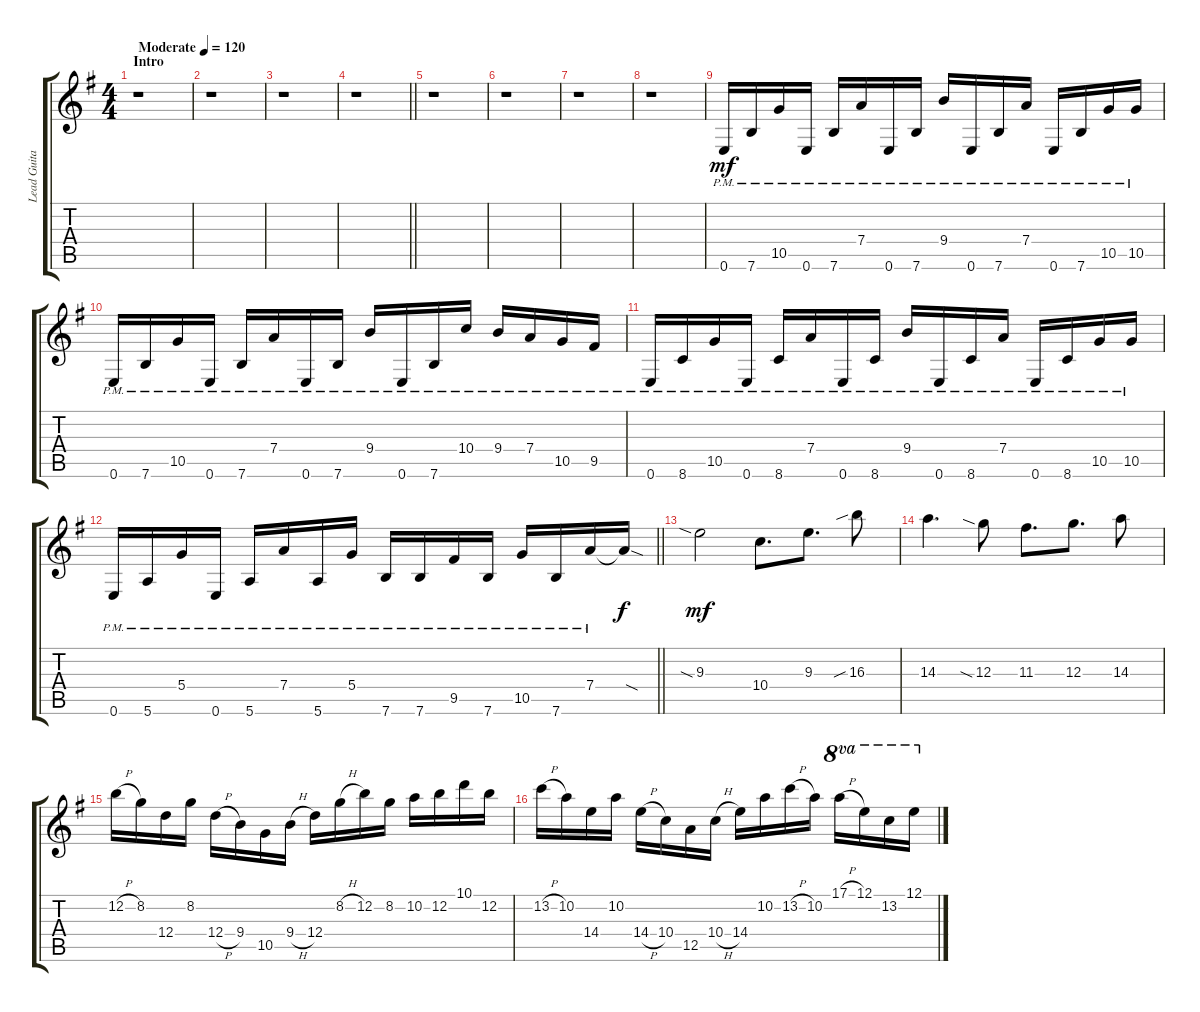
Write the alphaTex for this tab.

\track ("Lead Guitar A" "Lead Guita") {instrument distortionguitar}
\staff {score tabs}
\tuning (E4 B3 G3 D3 A2 E2) {hide}
\ts (4 4)
\section ("" "Intro")
\tempo (120 "Moderate")
\clef g2
\ks eminor
r.1{dy mf instrument distortionguitar} |
r.1 |
r.1 |
\barLineRight lightlight
r.1 |
\section ("" "")
r.1 |
r.1 |
r.1 |
r.1 |
0.6{pm}.16 7.6{pm}.16 10.5{pm}.16 0.6{pm}.16 7.6{pm}.16 7.4{pm}.16 0.6{pm}.16 7.6{pm}.16 9.4{pm}.16 0.6{pm}.16 7.6{pm}.16 7.4{pm}.16 0.6{pm}.16 7.6{pm}.16 10.5{pm}.16 10.5{pm}.16 |
0.6{pm}.16 7.6{pm}.16 10.5{pm}.16 0.6{pm}.16 7.6{pm}.16 7.4{pm}.16 0.6{pm}.16 7.6{pm}.16 9.4{pm}.16 0.6{pm}.16 7.6{pm}.16 10.4{pm}.16 9.4{pm}.16 7.4{pm}.16 10.5{pm}.16 9.5{pm}.16 |
0.6{pm}.16 8.6{pm}.16 10.5{pm}.16 0.6{pm}.16 8.6{pm}.16 7.4{pm}.16 0.6{pm}.16 8.6{pm}.16 9.4{pm}.16 0.6{pm}.16 8.6{pm}.16 7.4{pm}.16 0.6{pm}.16 8.6{pm}.16 10.5{pm}.16 10.5{pm}.16 |
\barLineRight lightlight
0.6{pm}.16 5.6{pm}.16 5.4{pm}.16 0.6{pm}.16 5.6{pm}.16 7.4{pm}.16 5.6{pm}.16 5.4{pm}.16 7.6{pm}.16 7.6{pm}.16 9.5{pm}.16 7.6{pm}.16 10.5{pm}.16 7.6{pm}.16 7.4{pm}.16 7.4{sod t}.16{dy f} |
\section ("" "")
9.3{sia}.2{dy mf} 10.4.8{d} 9.3.8{d} 16.3{sib}.8 |
14.3.4{d} 12.3{sia}.8 11.3.8{d} 12.3.8{d} 14.3.8 |
12.2{h}.16 8.2.16 12.4.16 8.2.16 12.4{h}.16 9.4.16 10.5.16 9.4{h}.16 12.4.16 8.2{h}.16 12.2.16 8.2.16 10.2.16 12.2.16 10.1.16 12.2.16 |
13.2{h}.16 10.2.16 14.4.16 10.2.16 14.4{h}.16 10.4.16 12.5.16 10.4{h}.16 14.4.16 10.2.16 13.2{h}.16 10.2.16 17.1{h}.16{ot 8va} 12.1.16{ot 8va} 13.2.16{ot 8va} 12.1.16{ot 8va}
